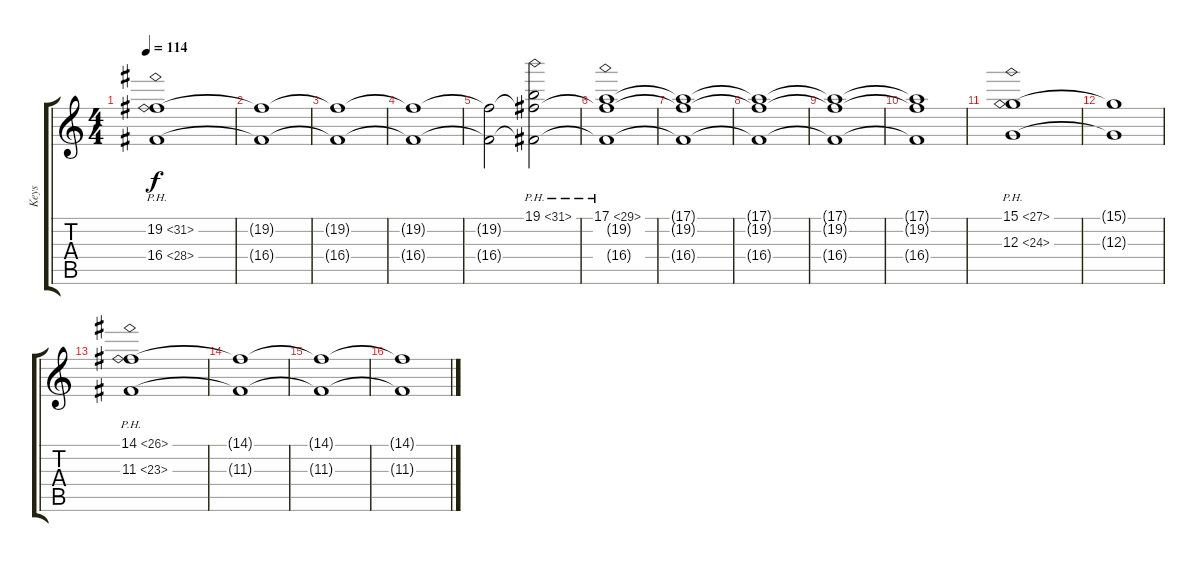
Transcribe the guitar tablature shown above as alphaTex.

\track ("Keys" "Keys") {instrument pad8sweep}
\staff {score tabs}
\tuning (E4 B3 G3 D3 A2 E2) {hide}
\ts (4 4)
\tempo 114
\clef g2
\ks c
(19.2{ph 12} 16.4{ph 12}).1{dy f} |
(19.2{t} 16.4{t}).1 |
(19.2{t} 16.4{t}).1 |
(19.2{t} 16.4{t}).1 |
(19.2{t} 16.4{t}).2 (19.1{ph 12} 19.2{t} 16.4{t}).2 |
(17.1{ph 12} 19.2{t} 16.4{t}).1 |
(17.1{t} 19.2{t} 16.4{t}).1 |
(17.1{t} 19.2{t} 16.4{t}).1 |
(17.1{t} 19.2{t} 16.4{t}).1 |
(17.1{t} 19.2{t} 16.4{t}).1 |
(15.1{ph 12} 12.3{ph 12}).1 |
(15.1{t} 12.3{t}).1 |
(14.1{ph 12} 11.3{ph 12}).1 |
(14.1{t} 11.3{t}).1 |
(14.1{t} 11.3{t}).1 |
(14.1{t} 11.3{t}).1
